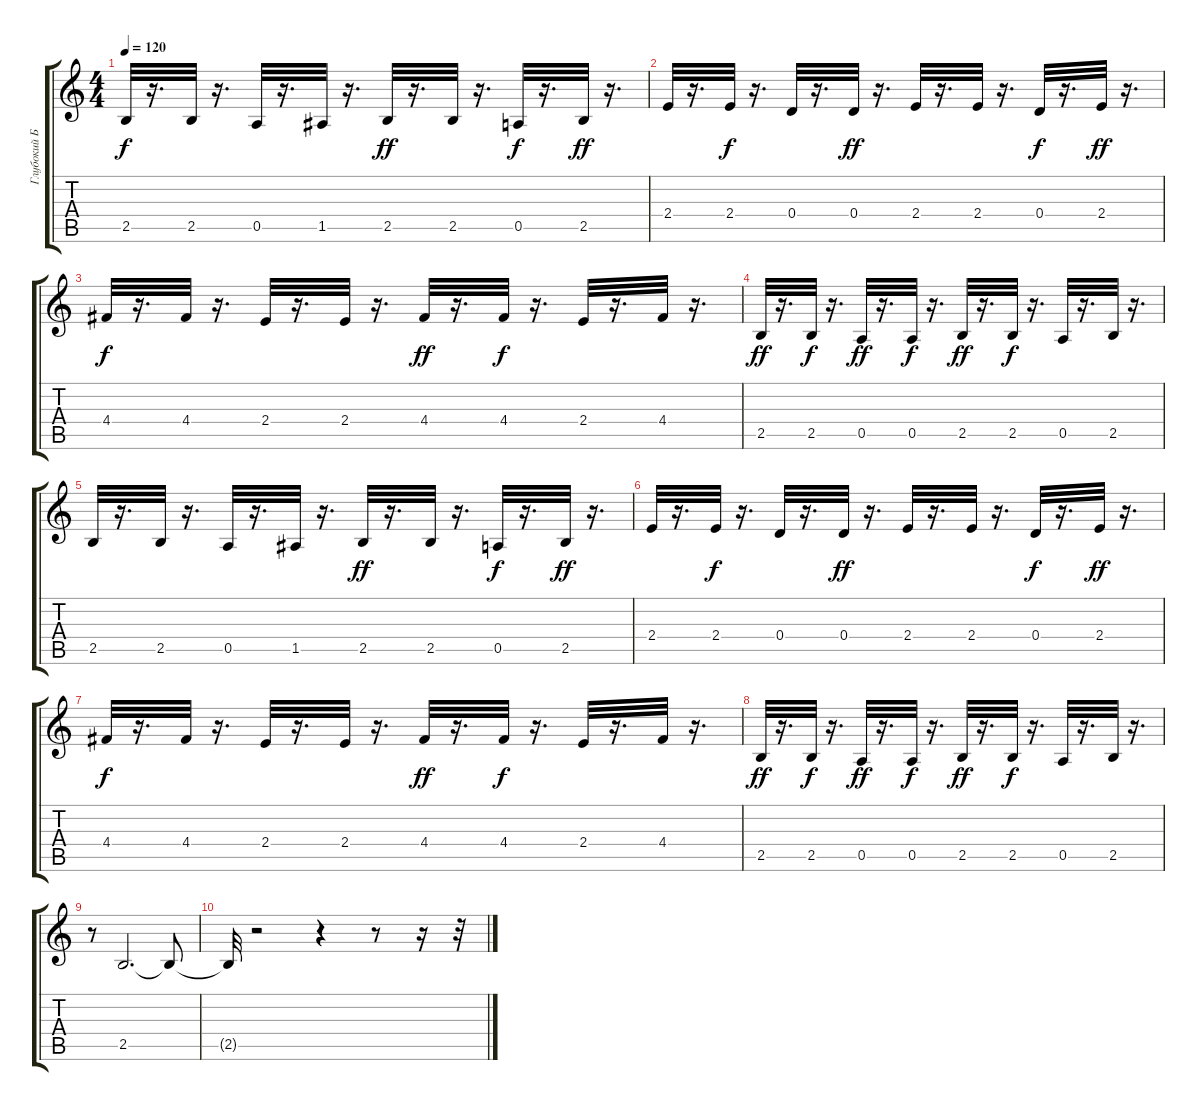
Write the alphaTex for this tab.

\track ("Глубокий Бас 2" "Глубокий Б") {instrument slapbass2}
\staff {score tabs}
\tuning (E4 B3 G3 D3 A2 E2) {hide}
\ts (4 4)
\tempo 120
\clef g2
\ks c
2.5.32{dy f} r.16{d} 2.5.32 r.16{d} 0.5.32 r.16{d} 1.5.32 r.16{d} 2.5.32{dy ff} r.16{d} 2.5.32 r.16{d} 0.5.32{dy f} r.16{d} 2.5.32{dy ff} r.16{d} |
2.4.32 r.16{d} 2.4.32{dy f} r.16{d} 0.4.32 r.16{d} 0.4.32{dy ff} r.16{d} 2.4.32 r.16{d} 2.4.32 r.16{d} 0.4.32{dy f} r.16{d} 2.4.32{dy ff} r.16{d} |
4.4.32{dy f} r.16{d} 4.4.32 r.16{d} 2.4.32 r.16{d} 2.4.32 r.16{d} 4.4.32{dy ff} r.16{d} 4.4.32{dy f} r.16{d} 2.4.32 r.16{d} 4.4.32 r.16{d} |
2.5.32{dy ff} r.16{d} 2.5.32{dy f} r.16{d} 0.5.32{dy ff} r.16{d} 0.5.32{dy f} r.16{d} 2.5.32{dy ff} r.16{d} 2.5.32{dy f} r.16{d} 0.5.32 r.16{d} 2.5.32 r.16{d} |
2.5.32 r.16{d} 2.5.32 r.16{d} 0.5.32 r.16{d} 1.5.32 r.16{d} 2.5.32{dy ff} r.16{d} 2.5.32 r.16{d} 0.5.32{dy f} r.16{d} 2.5.32{dy ff} r.16{d} |
2.4.32 r.16{d} 2.4.32{dy f} r.16{d} 0.4.32 r.16{d} 0.4.32{dy ff} r.16{d} 2.4.32 r.16{d} 2.4.32 r.16{d} 0.4.32{dy f} r.16{d} 2.4.32{dy ff} r.16{d} |
4.4.32{dy f} r.16{d} 4.4.32 r.16{d} 2.4.32 r.16{d} 2.4.32 r.16{d} 4.4.32{dy ff} r.16{d} 4.4.32{dy f} r.16{d} 2.4.32 r.16{d} 4.4.32 r.16{d} |
2.5.32{dy ff} r.16{d} 2.5.32{dy f} r.16{d} 0.5.32{dy ff} r.16{d} 0.5.32{dy f} r.16{d} 2.5.32{dy ff} r.16{d} 2.5.32{dy f} r.16{d} 0.5.32 r.16{d} 2.5.32 r.16{d} |
r.8 2.5.2{d} 2.5{t}.8 |
2.5{t}.32 r.2 r.4 r.8 r.16 r.32
